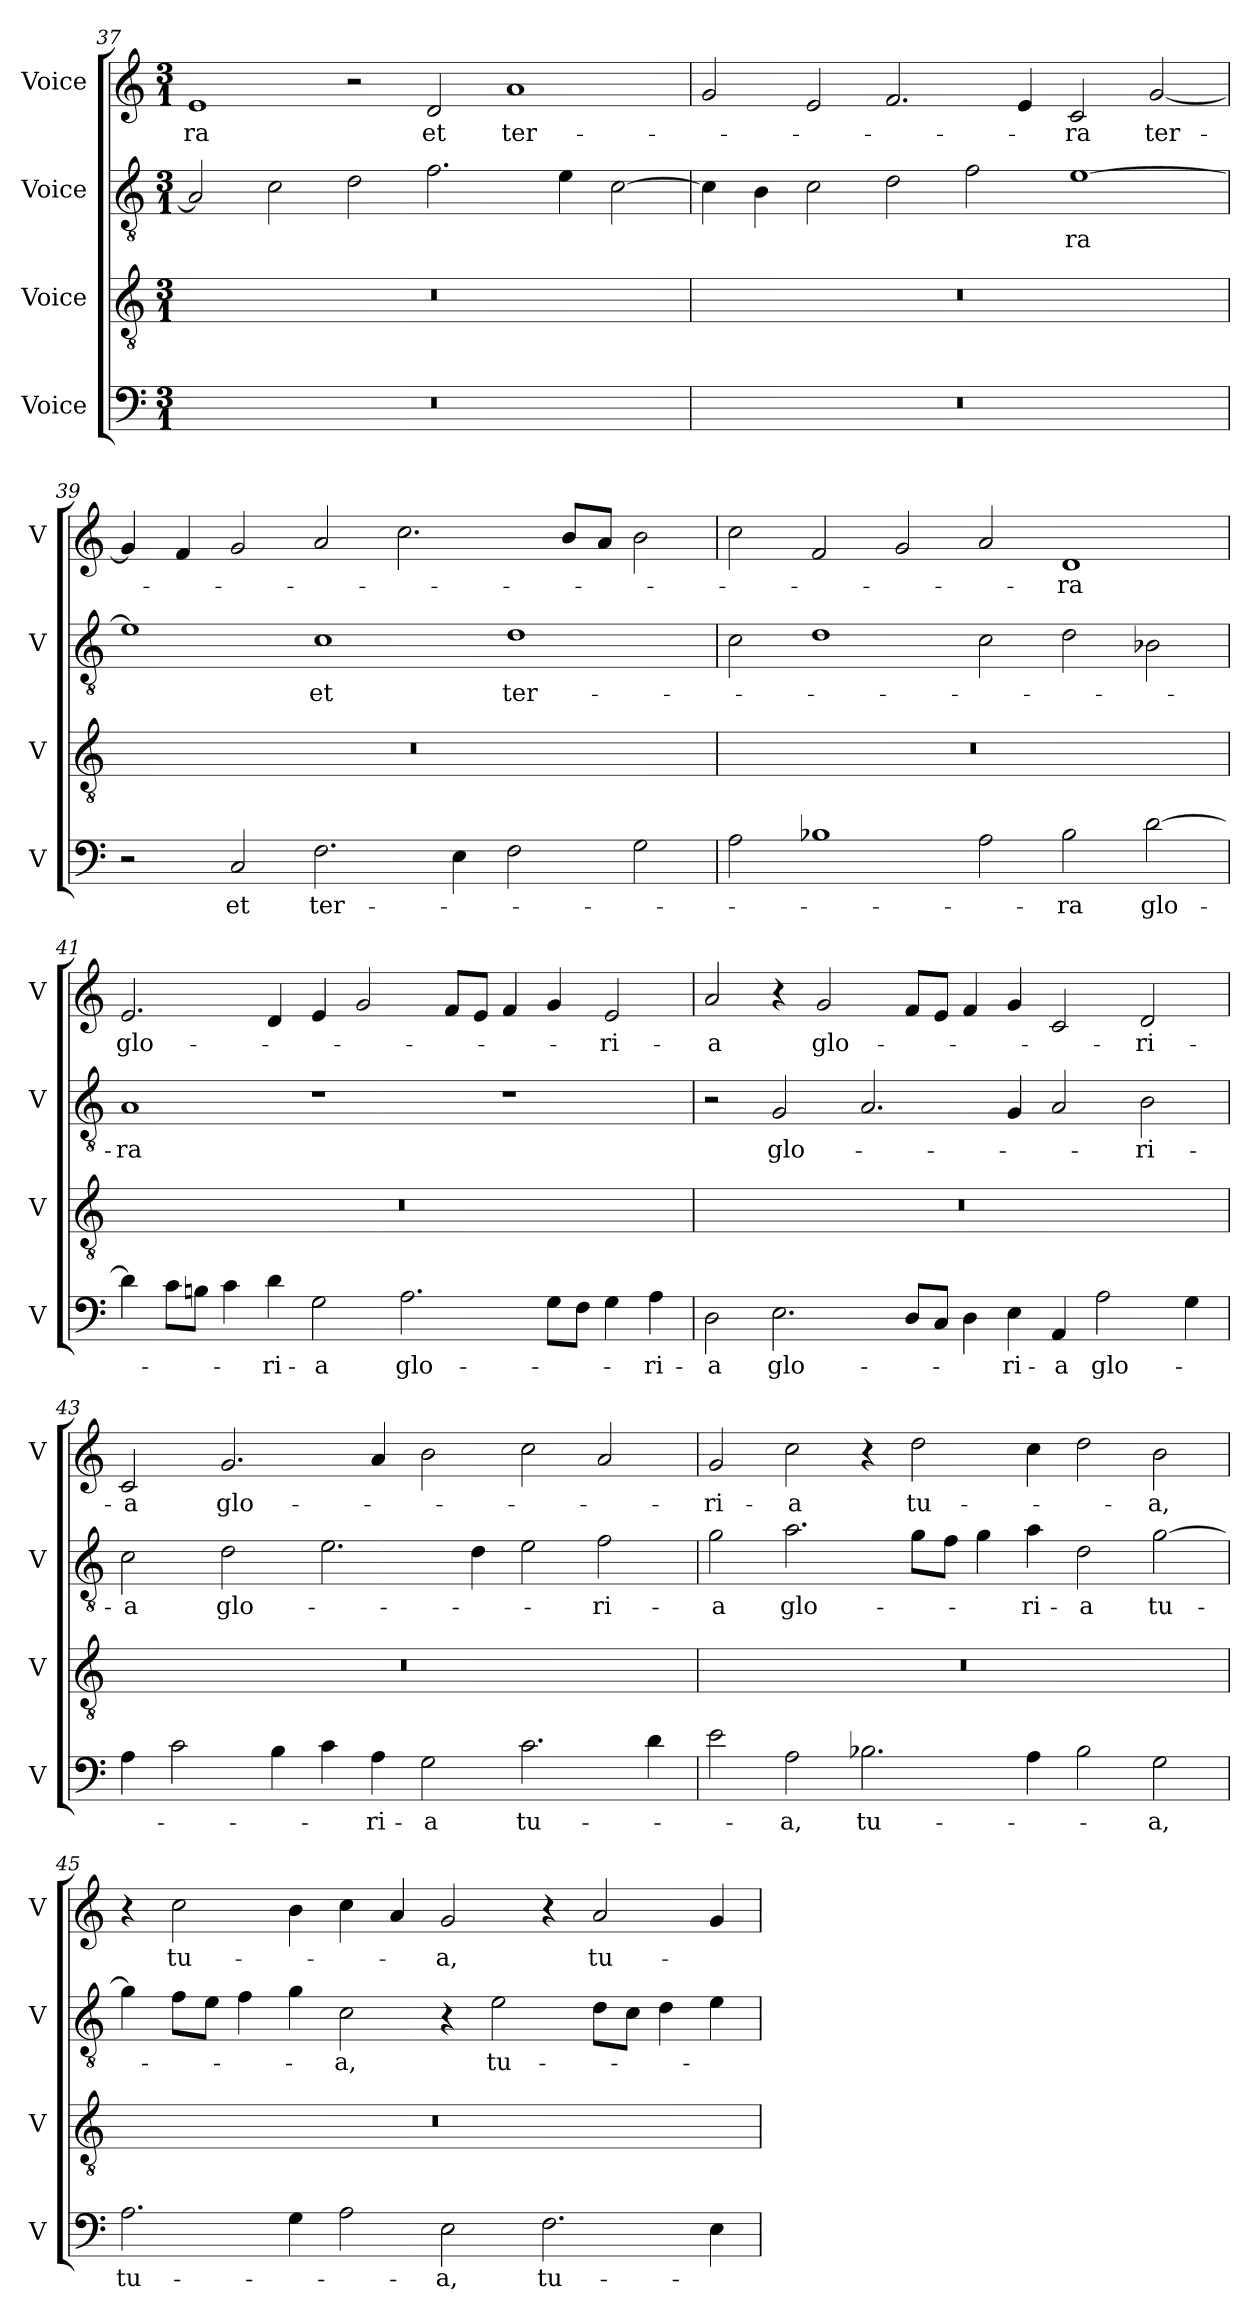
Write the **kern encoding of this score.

**kern	**text	**kern	**kern	**text	**kern	**text
*part4	*part4	*part3	*part2	*part2	*part1	*part1
*staff4	*staff4	*staff3	*staff2	*staff2	*staff1	*staff1
*I"Voice	*	*I"Voice	*I"Voice	*	*I"Voice	*
*I'V	*	*I'V	*I'V	*	*I'V	*
!!LO:LB:g=z
*clefF4	*	*clefGv2	*clefGv2	*	*clefG2	*
*k[]	*	*k[]	*k[]	*	*k[]	*
*M3/1	*	*M3/1	*M3/1	*	*M3/1	*
=37	=37	=37	=37	=37	=37	=37
!	!	!	!	!	!	!LO:LY:b
0.r	.	0.r	2A/]	.	1e	-ra
.	.	.	2c\	.	.	.
.	.	.	2d\	.	2r	.
!	!	!	!	!	!	!LO:LY:b
.	.	.	2.f\	.	2d/	et
!	!	!	!	!	!	!LO:LY:b
.	.	.	.	.	1a	ter-
.	.	.	4e\	.	.	.
.	.	.	[2c\	.	.	.
=38	=38	=38	=38	=38	=38	=38
0.r	.	0.r	4c\]	.	2g/	.
.	.	.	4B\	.	.	.
.	.	.	2c\	.	2e/	.
.	.	.	2d\	.	2.f/	.
.	.	.	2f\	.	.	.
.	.	.	.	.	4e/	.
!	!	!	!	!LO:LY:b	!	!LO:LY:b
.	.	.	[1e	-ra	2c/	-ra
!	!	!	!	!	!	!LO:LY:b
.	.	.	.	.	[2g/	ter-
!!LO:LB:g=z
=39	=39	=39	=39	=39	=39	=39
2r	.	0.r	1e]	.	4g/]	.
.	.	.	.	.	4f/	.
!	!LO:LY:b	!	!	!	!	!
2C/	et	.	.	.	2g/	.
!	!LO:LY:b	!	!	!LO:LY:b	!	!
2.F\	ter-	.	1c	et	2a/	.
.	.	.	.	.	2.cc\	.
4E\	.	.	.	.	.	.
!	!	!	!	!LO:LY:b	!	!
2F\	.	.	1d	ter-	.	.
.	.	.	.	.	8b/L	.
.	.	.	.	.	8a/J	.
2G\	.	.	.	.	2b\	.
=40	=40	=40	=40	=40	=40	=40
2A\	.	0.r	2c\	.	2cc\	.
1B-X	.	.	1d	.	2f/	.
.	.	.	.	.	2g/	.
2A\	.	.	2c\	.	2a/	.
!	!LO:LY:b	!	!	!	!	!LO:LY:b
2B-\	-ra	.	2d\	.	1d	-ra
!	!LO:LY:b	!	!	!	!	!
[2d\	glo-	.	2B-X\	.	.	.
!!LO:PB:g=z
=41	=41	=41	=41	=41	=41	=41
!	!	!	!	!LO:LY:b	!	!LO:LY:b
4d\]	.	0.r	1A	-ra	2.e/	glo-
8c\L	.	.	.	.	.	.
8Bn\J	.	.	.	.	.	.
4c\	.	.	.	.	.	.
!	!LO:LY:b	!	!	!	!	!
4d\	-ri-	.	.	.	4d/	.
!	!LO:LY:b	!	!	!	!	!
2G\	-a	.	1r	.	4e/	.
.	.	.	.	.	2g/	.
!	!LO:LY:b	!	!	!	!	!
2.A\	glo-	.	.	.	.	.
.	.	.	.	.	8f/L	.
.	.	.	.	.	8e/J	.
.	.	.	1r	.	4f/	.
8G\L	.	.	.	.	4g/	.
8F\J	.	.	.	.	.	.
!	!	!	!	!	!	!LO:LY:b
4G\	.	.	.	.	2e/	-ri-
!	!LO:LY:b	!	!	!	!	!
4A\	-ri-	.	.	.	.	.
=42	=42	=42	=42	=42	=42	=42
!	!LO:LY:b	!	!	!	!	!LO:LY:b
2D\	-a	0.r	2r	.	2a/	-a
!	!LO:LY:b	!	!	!LO:LY:b	!	!
2.E\	glo-	.	2G/	glo-	4r	.
!	!	!	!	!	!	!LO:LY:b
.	.	.	.	.	2g/	glo-
.	.	.	2.A/	.	.	.
8D/L	.	.	.	.	8f/L	.
8C/J	.	.	.	.	8e/J	.
4D\	.	.	.	.	4f/	.
!	!LO:LY:b	!	!	!	!	!
4E\	-ri-	.	4G/	.	4g/	.
!	!LO:LY:b	!	!	!	!	!
4AA/	-a	.	2A/	.	2c/	.
!	!LO:LY:b	!	!	!	!	!
2A\	glo-	.	.	.	.	.
!	!	!	!	!LO:LY:b	!	!LO:LY:b
.	.	.	2B\	-ri-	2d/	-ri-
4G\	.	.	.	.	.	.
!!LO:LB:g=z
=43	=43	=43	=43	=43	=43	=43
!	!	!	!	!LO:LY:b	!	!LO:LY:b
4A\	.	0.r	2c\	-a	2c/	-a
2c\	.	.	.	.	.	.
!	!	!	!	!LO:LY:b	!	!LO:LY:b
.	.	.	2d\	glo-	2.g/	glo-
4B\	.	.	.	.	.	.
4c\	.	.	2.e\	.	.	.
!	!LO:LY:b	!	!	!	!	!
4A\	-ri-	.	.	.	4a/	.
!	!LO:LY:b	!	!	!	!	!
2G\	-a	.	.	.	2b\	.
.	.	.	4d\	.	.	.
!	!LO:LY:b	!	!	!	!	!
2.c\	tu-	.	2e\	.	2cc\	.
!	!	!	!	!LO:LY:b	!	!
.	.	.	2f\	-ri-	2a/	.
4d\	.	.	.	.	.	.
=44	=44	=44	=44	=44	=44	=44
!	!	!	!	!LO:LY:b	!	!LO:LY:b
2e\	.	0.r	2g\	-a	2g/	-ri-
!	!LO:LY:b	!	!	!LO:LY:b	!	!LO:LY:b
2A\	-a,	.	2.a\	glo-	2cc\	-a
!	!LO:LY:b	!	!	!	!	!
2.B-X\	tu-	.	.	.	4r	.
!	!	!	!	!	!	!LO:LY:b
.	.	.	8g\L	.	2dd\	tu-
.	.	.	8f\J	.	.	.
.	.	.	4g\	.	.	.
!	!	!	!	!LO:LY:b	!	!
4A\	.	.	4a\	-ri-	4cc\	.
!	!	!	!	!LO:LY:b	!	!
2B-\	.	.	2d\	-a	2dd\	.
!	!LO:LY:b	!	!	!LO:LY:b	!	!LO:LY:b
2G\	-a,	.	[2g\	tu-	2b\	-a,
!!LO:LB:g=z
=45	=45	=45	=45	=45	=45	=45
!	!LO:LY:b	!	!	!	!	!
2.A\	tu-	0.r	4g\]	.	4r	.
!	!	!	!	!	!	!LO:LY:b
.	.	.	8f\L	.	2cc\	tu-
.	.	.	8e\J	.	.	.
.	.	.	4f\	.	.	.
4G\	.	.	4g\	.	4b\	.
!	!	!	!	!LO:LY:b	!	!
2A\	.	.	2c\	-a,	4cc\	.
.	.	.	.	.	4a/	.
!	!LO:LY:b	!	!	!	!	!LO:LY:b
2E\	-a,	.	4r	.	2g/	-a,
!	!	!	!	!LO:LY:b	!	!
.	.	.	2e\	tu-	.	.
!	!LO:LY:b	!	!	!	!	!
2.F\	tu-	.	.	.	4r	.
!	!	!	!	!	!	!LO:LY:b
.	.	.	8d\L	.	2a/	tu-
.	.	.	8c\J	.	.	.
.	.	.	4d\	.	.	.
4E\	.	.	4e\	.	4g/	.
=	=	=	=	=	=	=
*-	*-	*-	*-	*-	*-	*-
